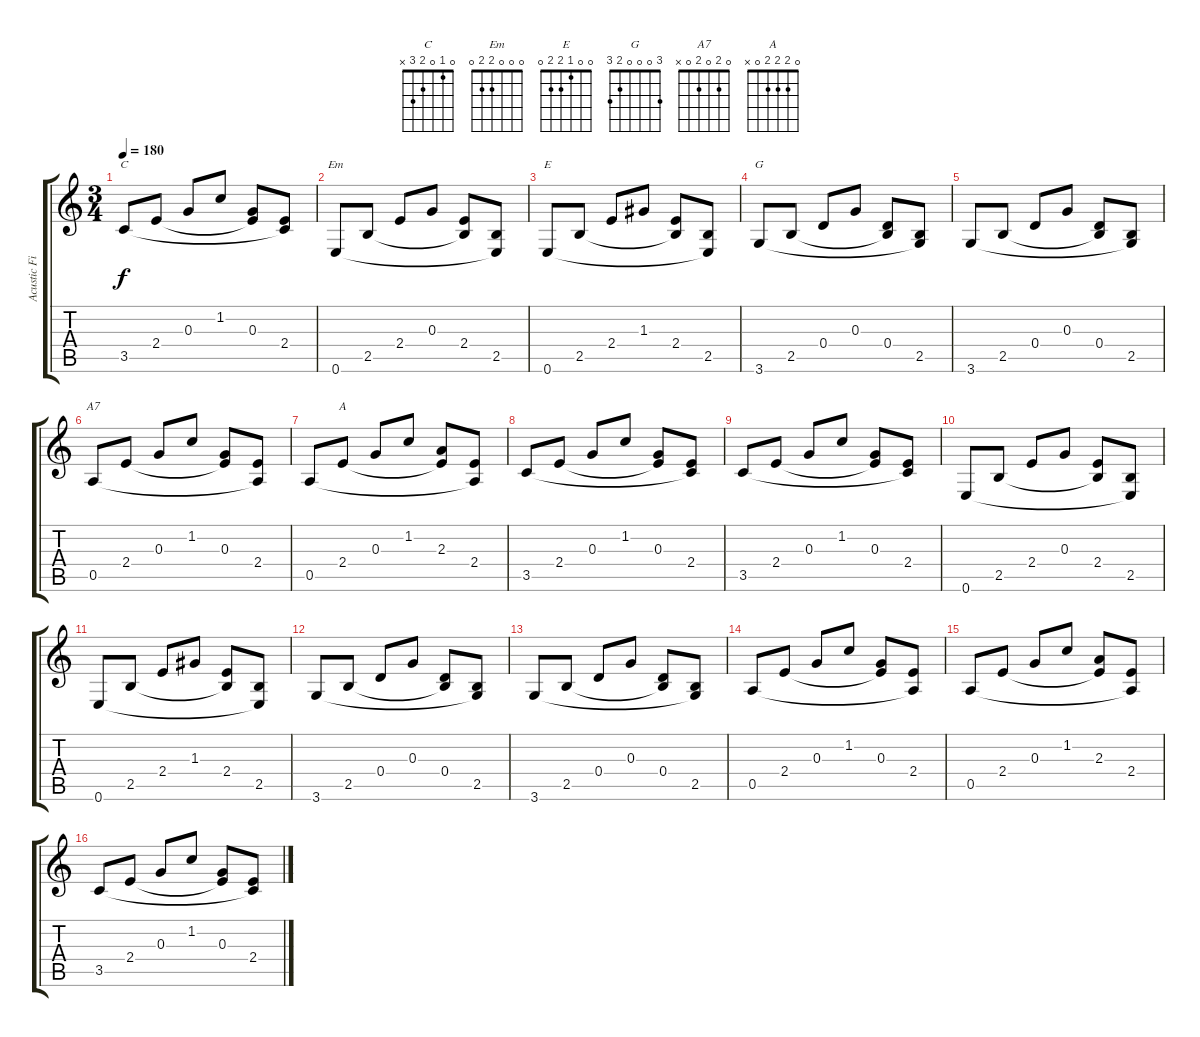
\track ("Acustic Fingerpicking Pulse" "Acustic Fi") {instrument acousticguitarsteel}
\staff {score tabs}
\tuning (E4 B3 G3 D3 A2 E2) {hide}
\chord ("C" 0 1 0 2 3 x)
\chord ("Em" 0 0 0 2 2 0)
\chord ("E" 0 0 1 2 2 0)
\chord ("G" 3 0 0 0 2 3)
\chord ("A7" 0 2 0 2 0 x)
\chord ("A" 0 2 2 2 0 x)
\ts (3 4)
\tempo 180
\clef g2
\ks c
3.5.8{ch "C" dy f} 2.4.8 0.3.8 1.2.8 (0.3 2.4{t}).8 (2.4 3.5{t}).8 |
0.6.8{ch "Em"} 2.5.8 2.4.8 0.3.8 (2.4 2.5{t}).8 (2.5 0.6{t}).8 |
0.6.8{ch "E"} 2.5.8 2.4.8 1.3.8 (2.4 2.5{t}).8 (2.5 0.6{t}).8 |
3.6.8{ch "G"} 2.5.8 0.4.8 0.3.8 (0.4 2.5{t}).8 (2.5 3.6{t}).8 |
3.6.8 2.5.8 0.4.8 0.3.8 (0.4 2.5{t}).8 (2.5 3.6{t}).8 |
0.5.8{ch "A7"} 2.4.8 0.3.8 1.2.8 (0.3 2.4{t}).8 (2.4 0.5{t}).8 |
0.5.8 2.4.8{ch "A"} 0.3.8 1.2.8 (2.3 2.4{t}).8 (2.4 0.5{t}).8 |
3.5.8 2.4.8 0.3.8 1.2.8 (0.3 2.4{t}).8 (2.4 3.5{t}).8 |
3.5.8 2.4.8 0.3.8 1.2.8 (0.3 2.4{t}).8 (2.4 3.5{t}).8 |
0.6.8 2.5.8 2.4.8 0.3.8 (2.4 2.5{t}).8 (2.5 0.6{t}).8 |
0.6.8 2.5.8 2.4.8 1.3.8 (2.4 2.5{t}).8 (2.5 0.6{t}).8 |
3.6.8 2.5.8 0.4.8 0.3.8 (0.4 2.5{t}).8 (2.5 3.6{t}).8 |
3.6.8 2.5.8 0.4.8 0.3.8 (0.4 2.5{t}).8 (2.5 3.6{t}).8 |
0.5.8 2.4.8 0.3.8 1.2.8 (0.3 2.4{t}).8 (2.4 0.5{t}).8 |
0.5.8 2.4.8 0.3.8 1.2.8 (2.3 2.4{t}).8 (2.4 0.5{t}).8 |
3.5.8 2.4.8 0.3.8 1.2.8 (0.3 2.4{t}).8 (2.4 3.5{t}).8
